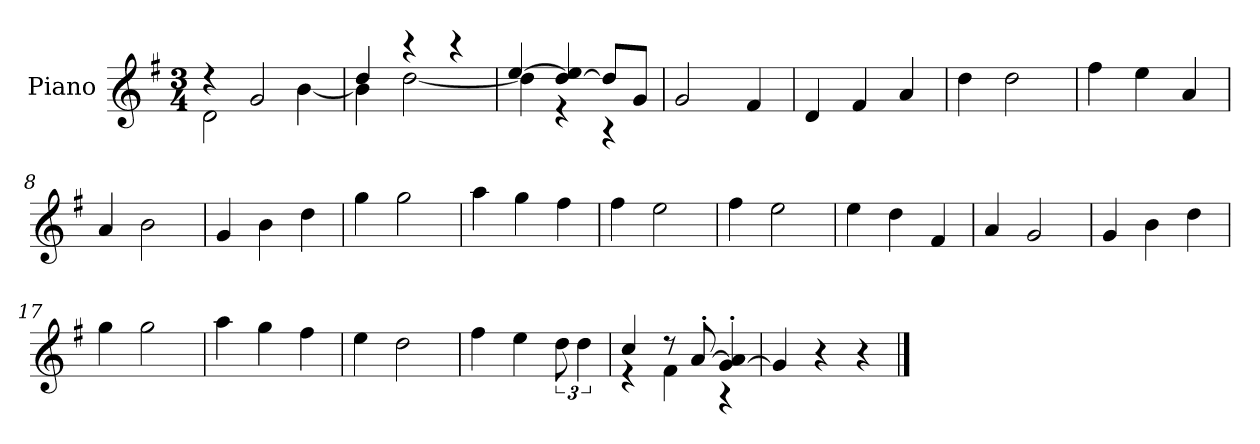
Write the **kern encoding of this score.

**kern
*part1
*staff1
*I"Piano
*I'P-no
*clefG2
*k[f#]
*M3/4
*MM176
=1
*^
4r	2d\
2g/	.
.	[4b\
=2	=2
4dd/	4b\]
4r	[2dd\
4r	.
=3	=3
[4ee/	4dd\]
[4dd/ 4ee/]	4r
8dd/L]	4r
8g/J	.
*v	*v
=4
2g/
4f#/
=5
4d/
4f#/
4a/
=6
4dd\
2dd\
=7
4ff#\
4ee\
4a/
=8
4a/
2b\
=9
4g/
4b\
4dd\
=10
4gg\
2gg\
!!LO:LB:g=z
=11
4aa\
4gg\
4ff#\
=12
4ff#\
2ee\
=13
4ff#\
2ee\
=14
4ee\
4dd\
4f#/
=15
4a/
2g/
=16
4g/
4b\
4dd\
=17
4gg\
2gg\
=18
4aa\
4gg\
4ff#\
=19
4ee\
2dd\
=20
4ff#\
4ee\
12dd\
6dd\
=21
*^
4cc/	4r
8r	4f#\
[8a'/	.
[4g/' 4a/]'	4r
*v	*v
!!LO:LB:g=z
=22
4g/]
4r
4r
==
*-
